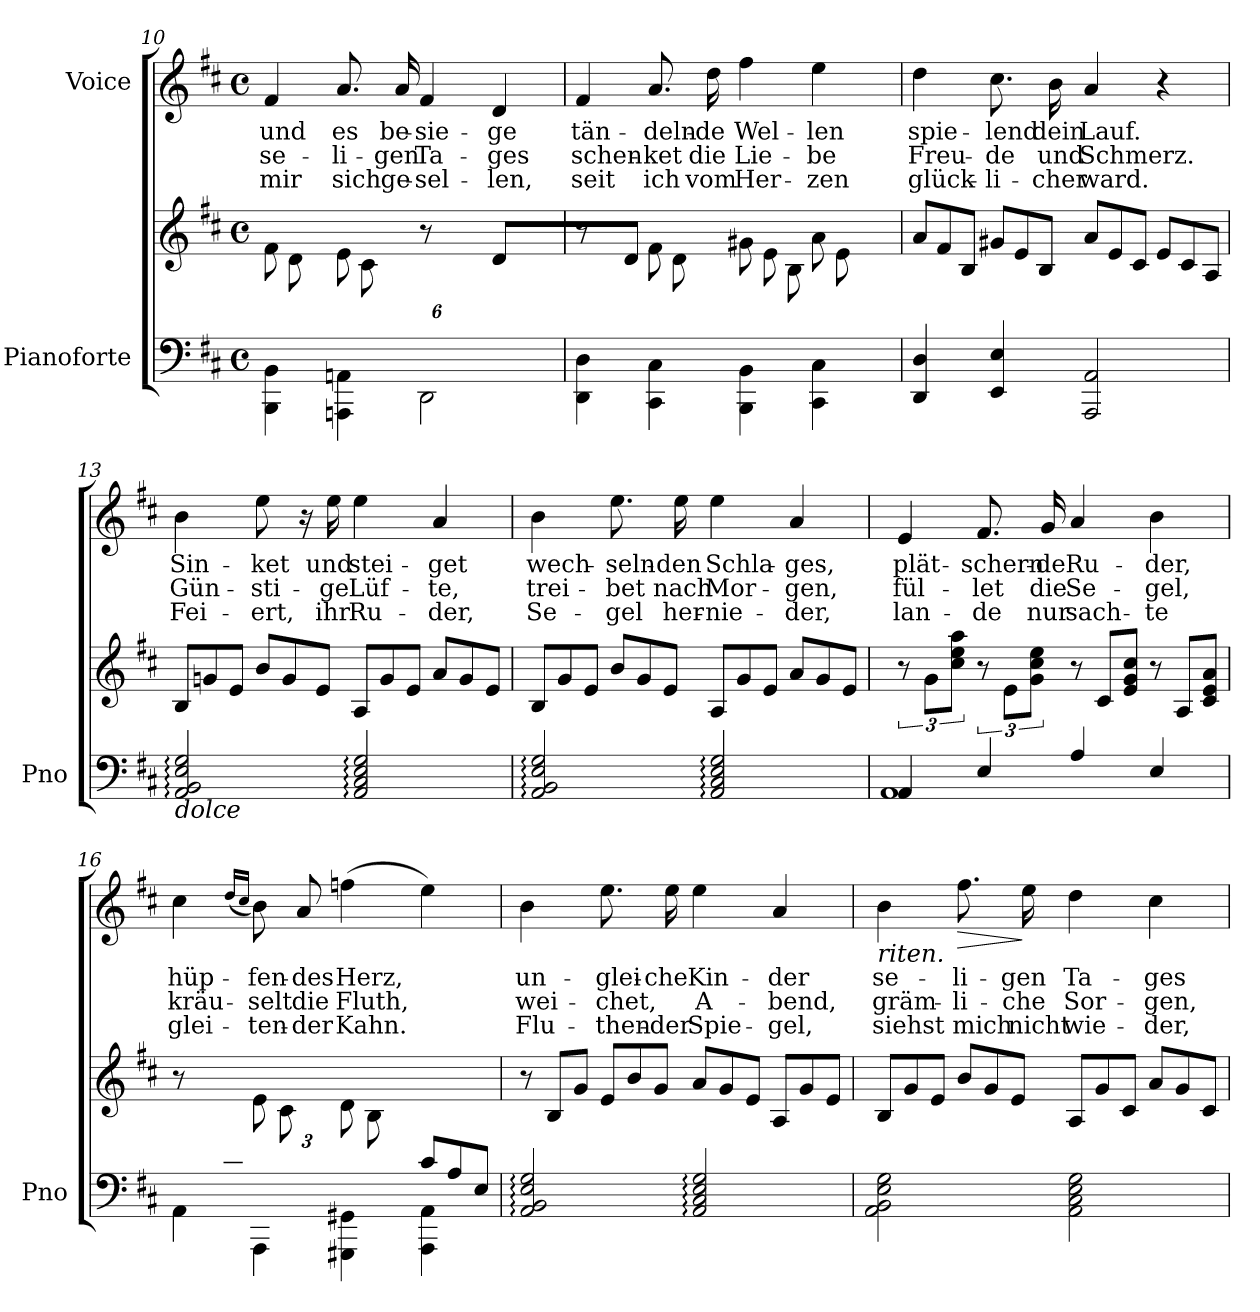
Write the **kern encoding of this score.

**kern	**kern	**kern	**text	**text	**text	**dynam
*part2	*part2	*part1	*part1	*part1	*part1	*part1
*staff3	*staff2	*staff1	*staff1	*staff1	*staff1	*staff1
*I"Pianoforte	*	*I"Voice	*	*	*	*
*I'Pno	*	*	*	*	*	*
!!LO:LB:g=z
*clefF4	*clefG2	*clefG2	*	*	*	*
*k[f#c#]	*k[f#c#]	*k[f#c#]	*	*	*	*
*M4/4	*M4/4	*M4/4	*	*	*	*
*met(c)	*met(c)	*met(c)	*	*	*	*
=10	=10	=10	=10	=10	=10	=10
*^	*	*	*	*	*	*
*	*	*Xtuplet	*	*	*	*	*
!	!	!	!	!LO:LY:b	!LO:LY:b	!LO:LY:b	!
6ryy	4BBB\ 4BB\	12f#\L	4f#/	und	se-	mir	.
.	.	12d\	.	.	.	.	.
12F#/J	.	12ryy	.	.	.	.	.
!	!	!	!	!LO:LY:b	!LO:LY:b	!LO:LY:b	!
6ryy	4AAAn\ 4AAn\	12e\L	8.a/	es	-li-	sich	.
.	.	12c#\	.	.	.	.	.
12E/J	.	12ryy	.	.	.	.	.
!	!	!	!	!LO:LY:b	!LO:LY:b	!LO:LY:b	!
.	.	.	16a/	be-	-gen	ge-	.
!	!	!	!	!LO:LY:b	!LO:LY:b	!LO:LY:b	!
12ryy	2DD\	12r	4f#/	-sie-	Ta-	-sel-	.
12F#/L	.	6ryy	.	.	.	.	.
12A/J	.	.	.	.	.	.	.
!	!	!	!	!LO:LY:b	!LO:LY:b	!LO:LY:b	!
12ryy	.	12d\L	4d/	-ge	-ges	-len,	.
12A/	.	6ryy	.	.	.	.	.
12F#/J	.	.	.	.	.	.	.
=11	=11	=11	=11	=11	=11	=11	=11
!	!	!	!	!LO:LY:b	!LO:LY:b	!LO:LY:b	!
12ryy	4DD\ 4D\	12r	4f#/	tän-	schen-	seit	.
12F#/L	.	12ryy	.	.	.	.	.
4ryy	.	12d/J	.	.	.	.	.
!	!	!	!	!LO:LY:b	!LO:LY:b	!LO:LY:b	!
.	4CC#\ 4C#\	12f#\L	8.a/	-deln-	-ket	ich	.
.	.	12d\	.	.	.	.	.
12F#/J	.	12ryy	.	.	.	.	.
!	!	!	!	!LO:LY:b	!LO:LY:b	!LO:LY:b	!
.	.	.	16dd\	-de	die	vom	.
!	!	!	!	!LO:LY:b	!LO:LY:b	!LO:LY:b	!
12%5ryy	4BBB\ 4BB\	12g#X\L	4ff#\	Wel-	Lie-	Her-	.
.	.	12e\	.	.	.	.	.
.	.	12B\J	.	.	.	.	.
!	!	!	!	!LO:LY:b	!LO:LY:b	!LO:LY:b	!
.	4CC#\ 4C#\	12a\L	4ee\	-len	-be	-zen	.
.	.	12e\	.	.	.	.	.
12A/J	.	12ryy	.	.	.	.	.
*v	*v	*	*	*	*	*	*
!!LO:PB:g=z
=12	=12	=12	=12	=12	=12	=12
!	!	!	!LO:LY:b	!LO:LY:b	!LO:LY:b	!
4DD/ 4D/	12a/L	4dd\	spie-	Freu-	glück-	.
.	12f#/	.	.	.	.	.
.	12B/J	.	.	.	.	.
!	!	!	!LO:LY:b	!LO:LY:b	!LO:LY:b	!
4EE/ 4E/	12g#X/L	8.cc#\	-lend	-de	-li-	.
.	12e/	.	.	.	.	.
.	12B/J	.	.	.	.	.
!	!	!	!LO:LY:b	!LO:LY:b	!LO:LY:b	!
.	.	16b\	dein	und	-cher	.
!	!	!	!LO:LY:b	!LO:LY:b	!LO:LY:b	!
2AAA/ 2AA/	12a/L	4a/	Lauf.	Schmerz.	ward.	.
.	12e/	.	.	.	.	.
.	12c#/J	.	.	.	.	.
.	12e/L	4r	.	.	.	.
.	12c#/	.	.	.	.	.
.	12A/J	.	.	.	.	.
=13	=13	=13	=13	=13	=13	=13
!LO:TX:b:i:t=dolce	!	!	!	!	!	!
!	!	!	!LO:LY:b	!LO:LY:b	!LO:LY:b	!
2AA/:: 2BB/:: 2E/:: 2G/::	12B/L	4b\	Sin-	Gün-	Fei-	.
.	12gn/	.	.	.	.	.
.	12e/J	.	.	.	.	.
!	!	!	!LO:LY:b	!LO:LY:b	!LO:LY:b	!
.	12b/L	8ee\	-ket	-sti-	-ert,	.
.	12g/	.	.	.	.	.
.	.	16r	.	.	.	.
.	12e/J	.	.	.	.	.
!	!	!	!LO:LY:b	!LO:LY:b	!LO:LY:b	!
.	.	16ee\	und	-ge	ihr	.
!	!	!	!LO:LY:b	!LO:LY:b	!LO:LY:b	!
2AA/:: 2C#/:: 2E/:: 2G/::	12A/L	4ee\	stei-	Lüf-	Ru-	.
.	12g/	.	.	.	.	.
.	12e/J	.	.	.	.	.
!	!	!	!LO:LY:b	!LO:LY:b	!LO:LY:b	!
.	12a/L	4a/	-get	-te,	-der,	.
.	12g/	.	.	.	.	.
.	12e/J	.	.	.	.	.
!!LO:LB:g=z
=14	=14	=14	=14	=14	=14	=14
!	!	!	!LO:LY:b	!LO:LY:b	!LO:LY:b	!
2AA/:: 2BB/:: 2E/:: 2G/::	12B/L	4b\	wech-	trei-	Se-	.
.	12g/	.	.	.	.	.
.	12e/J	.	.	.	.	.
!	!	!	!LO:LY:b	!LO:LY:b	!LO:LY:b	!
.	12b/L	8.ee\	-seln-	-bet	-gel	.
.	12g/	.	.	.	.	.
.	12e/J	.	.	.	.	.
!	!	!	!LO:LY:b	!LO:LY:b	!LO:LY:b	!
.	.	16ee\	-den	nach	her-	.
!	!	!	!LO:LY:b	!LO:LY:b	!LO:LY:b	!
2AA/:: 2C#/:: 2E/:: 2G/::	12A/L	4ee\	Schla-	Mor-	-nie-	.
.	12g/	.	.	.	.	.
.	12e/J	.	.	.	.	.
!	!	!	!LO:LY:b	!LO:LY:b	!LO:LY:b	!
.	12a/L	4a/	-ges,	-gen,	-der,	.
.	12g/	.	.	.	.	.
.	12e/J	.	.	.	.	.
=15	=15	=15	=15	=15	=15	=15
*^	*	*	*	*	*	*
*	*	*tuplet	*	*	*	*	*
!	!	!	!	!LO:LY:b	!LO:LY:b	!LO:LY:b	!
4AA/	1AA	12r	4e/	plät-	fül-	lan-	.
.	.	12g\L	.	.	.	.	.
.	.	12cc#\ 12ee\ 12aa\J	.	.	.	.	.
!	!	!	!	!LO:LY:b	!LO:LY:b	!LO:LY:b	!
4E/	.	12r	8.f#/	-schern-	-let	-de	.
.	.	12e\L	.	.	.	.	.
.	.	12g\ 12cc#\ 12ee\J	.	.	.	.	.
!	!	!	!	!LO:LY:b	!LO:LY:b	!LO:LY:b	!
.	.	.	16g/	-de	die	nur	.
*	*	*Xtuplet	*	*	*	*	*
!	!	!	!	!LO:LY:b	!LO:LY:b	!LO:LY:b	!
4A/	.	12r	4a/	Ru-	Se-	sach-	.
.	.	12c#/L	.	.	.	.	.
.	.	12e/ 12g/ 12cc#/J	.	.	.	.	.
!	!	!	!	!LO:LY:b	!LO:LY:b	!LO:LY:b	!
4E/	.	12r	4b\	-der,	-gel,	-te	.
.	.	12A/L	.	.	.	.	.
.	.	12c#/ 12e/ 12a/J	.	.	.	.	.
!!LO:LB:g=z
=16	=16	=16	=16	=16	=16	=16	=16
!	!	!	!	!LO:LY:b	!LO:LY:b	!LO:LY:b	!
12ryy	4AA\	12r	4cc#\	hüp-	kräu-	glei-	.
12G/L	.	6ryy	.	.	.	.	.
12c#/J	.	.	.	.	.	.	.
.	.	.	(16qdd/LL	.	.	.	.
.	.	.	16qcc#/JJ	.	.	.	.
!	!	!	!	!LO:LY:b	!LO:LY:b	!LO:LY:b	!
6ryy	4AAA\	12e\L	8b\)	-fen-	-selt	-ten-	.
.	.	12c#\	.	.	.	.	.
!	!	!	!	!LO:LY:b	!LO:LY:b	!LO:LY:b	!
.	.	.	8a/	-des	die	-der	.
12G/J	.	12ryy	.	.	.	.	.
!	!	!	!	!LO:LY:b	!LO:LY:b	!LO:LY:b	!
6ryy	4GGG#X\ 4GG#X\	12d\L	(4ffn\	Herz,	Fluth,	Kahn.	.
.	.	12B\	.	.	.	.	.
12Fn/J	.	3ryy	.	.	.	.	.
*Xtuplet	*	*	*	*	*	*	*
12c#/L	4AAA\ 4AA\	.	4ee\)	.	.	.	.
12A/	.	.	.	.	.	.	.
12E/J	.	.	.	.	.	.	.
*v	*v	*	*	*	*	*	*
=17	=17	=17	=17	=17	=17	=17
!	!	!	!LO:LY:b	!LO:LY:b	!LO:LY:b	!
2AA/:: 2BB/:: 2E/:: 2G/::	12r	4b\	un-	wei-	Flu-	.
.	12B/L	.	.	.	.	.
.	12g/J	.	.	.	.	.
!	!	!	!LO:LY:b	!LO:LY:b	!LO:LY:b	!
.	12e/L	8.ee\	-glei-	-chet,	-then-	.
.	12b/	.	.	.	.	.
.	12g/J	.	.	.	.	.
!	!	!	!LO:LY:b	!	!LO:LY:b	!
.	.	16ee\	-che	.	-der	.
!	!	!	!LO:LY:b	!LO:LY:b	!LO:LY:b	!
2AA/:: 2C#/:: 2E/:: 2G/::	12a/L	4ee\	Kin-	A-	Spie-	.
.	12g/	.	.	.	.	.
.	12e/J	.	.	.	.	.
!	!	!	!LO:LY:b	!LO:LY:b	!LO:LY:b	!
.	12A/L	4a/	-der	-bend,	-gel,	.
.	12g/	.	.	.	.	.
.	12e/J	.	.	.	.	.
!!LO:PB:g=z
=18	=18	=18	=18	=18	=18	=18
!	!	!LO:TX:b:i:t=riten.	!	!	!	!
!	!	!	!LO:LY:b	!LO:LY:b	!LO:LY:b	!
2AA\ 2BB\ 2E\ 2G\	12B/L	4b\	se-	gräm-	siehst	.
.	12g/	.	.	.	.	.
.	12e/J	.	.	.	.	.
!	!	!	!LO:LY:b	!LO:LY:b	!LO:LY:b	!LO:HP:b
.	12b/L	8.ff#\	-li-	-li-	mich	>
.	12g/	.	.	.	.	.
.	12e/J	.	.	.	.	.
!	!	!	!LO:LY:b	!LO:LY:b	!LO:LY:b	!
.	.	16ee\	-gen	-che	nicht	]
!	!	!	!LO:LY:b	!LO:LY:b	!LO:LY:b	!
2AA\ 2C#\ 2E\ 2G\	12A/L	4dd\	Ta-	Sor-	wie-	.
.	12g/	.	.	.	.	.
.	12c#/J	.	.	.	.	.
!	!	!	!LO:LY:b	!LO:LY:b	!LO:LY:b	!
.	12a/L	4cc#\	-ges	-gen,	-der,	.
.	12g/	.	.	.	.	.
.	12c#/J	.	.	.	.	.
=	=	=	=	=	=	=
*-	*-	*-	*-	*-	*-	*-
